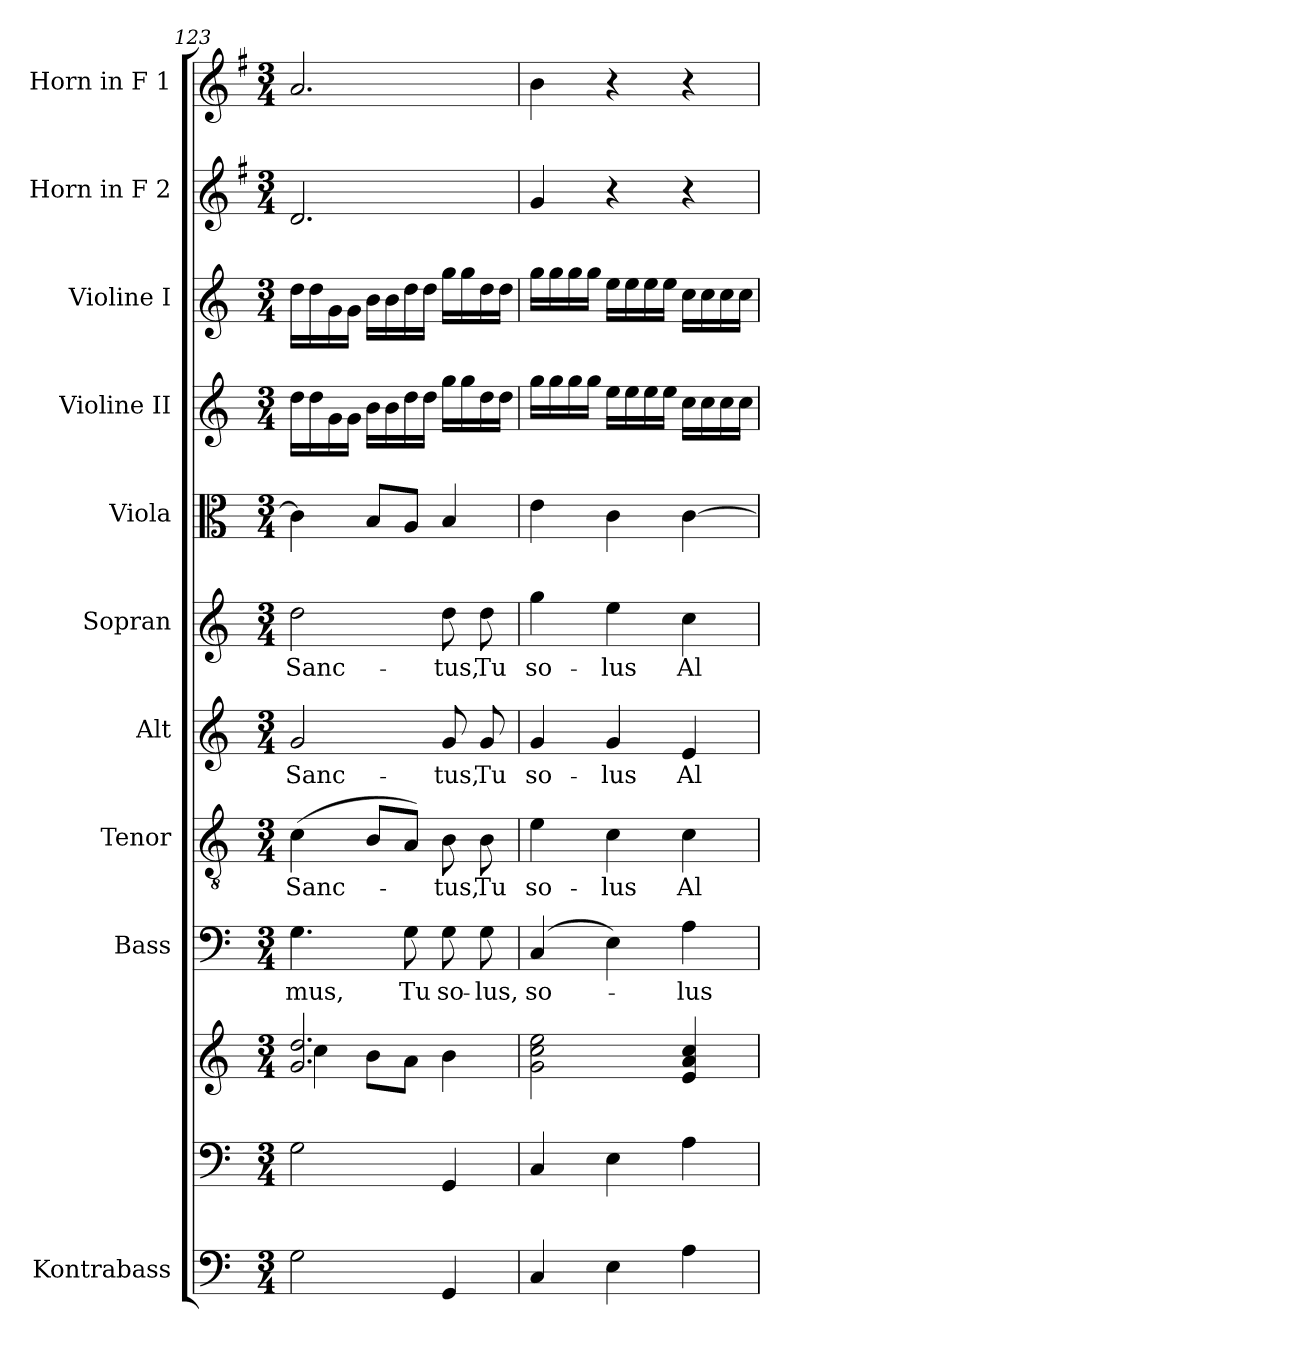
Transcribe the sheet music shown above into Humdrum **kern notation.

**kern	**kern	**kern	**kern	**text	**kern	**text	**kern	**text	**kern	**text	**kern	**kern	**kern	**kern	**kern
*part11	*part10	*part10	*part9	*part9	*part8	*part8	*part7	*part7	*part6	*part6	*part5	*part4	*part3	*part2	*part1
*staff12	*staff11	*staff10	*staff9	*staff9	*staff8	*staff8	*staff7	*staff7	*staff6	*staff6	*staff5	*staff4	*staff3	*staff2	*staff1
*I"Kontrabass	*	*	*I"Bass	*	*I"Tenor	*	*I"Alt	*	*I"Sopran	*	*I"Viola	*I"Violine II	*I"Violine I	*I"Horn in F 2	*I"Horn in F 1
*I'Kb.	*	*	*I'B	*	*I'T	*	*I'A	*	*I'S	*	*I'Vla.	*I'Vl. II	*I'Vl. I	*I'Hrn. 2	*I'Hrn. 1
*clefF4	*clefF4	*clefG2	*clefF4	*	*clefGv2	*	*clefG2	*	*clefG2	*	*clefC3	*clefG2	*clefG2	*clefG2	*clefG2
*ITrd7c12	*	*	*	*	*	*	*	*	*	*	*	*	*	*ITrd4c7	*ITrd4c7
*k[]	*k[]	*k[]	*k[]	*	*k[]	*	*k[]	*	*k[]	*	*k[]	*k[]	*k[]	*k[]	*k[]
*C:	*C:	*C:	*C:	*	*C:	*	*C:	*	*C:	*	*C:	*C:	*C:	*C:	*C:
*M3/4	*M3/4	*M3/4	*M3/4	*	*M3/4	*	*M3/4	*	*M3/4	*	*M3/4	*M3/4	*M3/4	*M3/4	*M3/4
=123	=123	=123	=123	=123	=123	=123	=123	=123	=123	=123	=123	=123	=123	=123	=123
*	*	*^	*	*	*	*	*	*	*	*	*	*	*	*	*
!	!	!	!	!	!LO:LY:b	!	!LO:LY:b	!	!LO:LY:b	!	!LO:LY:b	!	!	!	!	!
2GG\	2G\	2.g/ 2.dd/	4cc\	4.G\	-mus,	(<4c\	Sanc-	2g/	Sanc-	2dd\	Sanc-	4c\]	16dd\LL	16dd\LL	2.G/	2.d/
.	.	.	.	.	.	.	.	.	.	.	.	.	16dd\	16dd\	.	.
.	.	.	.	.	.	.	.	.	.	.	.	.	16g\	16g\	.	.
.	.	.	.	.	.	.	.	.	.	.	.	.	16g\JJ	16g\JJ	.	.
.	.	.	8b\L	.	.	8B/L	.	.	.	.	.	8B/L	16b\LL	16b\LL	.	.
.	.	.	.	.	.	.	.	.	.	.	.	.	16b\	16b\	.	.
!	!	!	!	!	!LO:LY:b	!	!	!	!	!	!	!	!	!	!	!
.	.	.	8a\J	8G\	Tu	8A/J)	.	.	.	.	.	8A/J	16dd\	16dd\	.	.
.	.	.	.	.	.	.	.	.	.	.	.	.	16dd\JJ	16dd\JJ	.	.
!	!	!	!	!	!LO:LY:b	!	!LO:LY:b	!	!LO:LY:b	!	!LO:LY:b	!	!	!	!	!
4GGG/	4GG/	.	4b\	8G\	so-	8B\	-tus,	8g/	-tus,	8dd\	-tus,	4B/	16gg\LL	16gg\LL	.	.
.	.	.	.	.	.	.	.	.	.	.	.	.	16gg\	16gg\	.	.
!	!	!	!	!	!LO:LY:b	!	!LO:LY:b	!	!LO:LY:b	!	!LO:LY:b	!	!	!	!	!
.	.	.	.	8G\	-lus,	8B\	Tu	8g/	Tu	8dd\	Tu	.	16dd\	16dd\	.	.
.	.	.	.	.	.	.	.	.	.	.	.	.	16dd\JJ	16dd\JJ	.	.
*	*	*v	*v	*	*	*	*	*	*	*	*	*	*	*	*	*
=124	=124	=124	=124	=124	=124	=124	=124	=124	=124	=124	=124	=124	=124	=124	=124
!	!	!	!	!LO:LY:b	!	!LO:LY:b	!	!LO:LY:b	!	!LO:LY:b	!	!	!	!	!
4CC/	4C/	2g\ 2cc\ 2ee\	(4C/	so-	4e\	so-	4g/	so-	4gg\	so-	4e\	16gg\LL	16gg\LL	4c/	4e\
.	.	.	.	.	.	.	.	.	.	.	.	16gg\	16gg\	.	.
.	.	.	.	.	.	.	.	.	.	.	.	16gg\	16gg\	.	.
.	.	.	.	.	.	.	.	.	.	.	.	16gg\JJ	16gg\JJ	.	.
!	!	!	!	!	!	!LO:LY:b	!	!LO:LY:b	!	!LO:LY:b	!	!	!	!	!
4EE\	4E\	.	4E\)	.	4c\	-lus	4g/	-lus	4ee\	-lus	4c\	16ee\LL	16ee\LL	4r	4r
.	.	.	.	.	.	.	.	.	.	.	.	16ee\	16ee\	.	.
.	.	.	.	.	.	.	.	.	.	.	.	16ee\	16ee\	.	.
.	.	.	.	.	.	.	.	.	.	.	.	16ee\JJ	16ee\JJ	.	.
!	!	!	!	!LO:LY:b	!	!LO:LY:b	!	!LO:LY:b	!	!LO:LY:b	!	!	!	!	!
4AA\	4A\	4e/ 4a/ 4cc/	4A\	-lus	4c\	Al-	4e/	Al-	4cc\	Al-	[4c\	16cc\LL	16cc\LL	4r	4r
.	.	.	.	.	.	.	.	.	.	.	.	16cc\	16cc\	.	.
.	.	.	.	.	.	.	.	.	.	.	.	16cc\	16cc\	.	.
.	.	.	.	.	.	.	.	.	.	.	.	16cc\JJ	16cc\JJ	.	.
=	=	=	=	=	=	=	=	=	=	=	=	=	=	=	=
*-	*-	*-	*-	*-	*-	*-	*-	*-	*-	*-	*-	*-	*-	*-	*-
